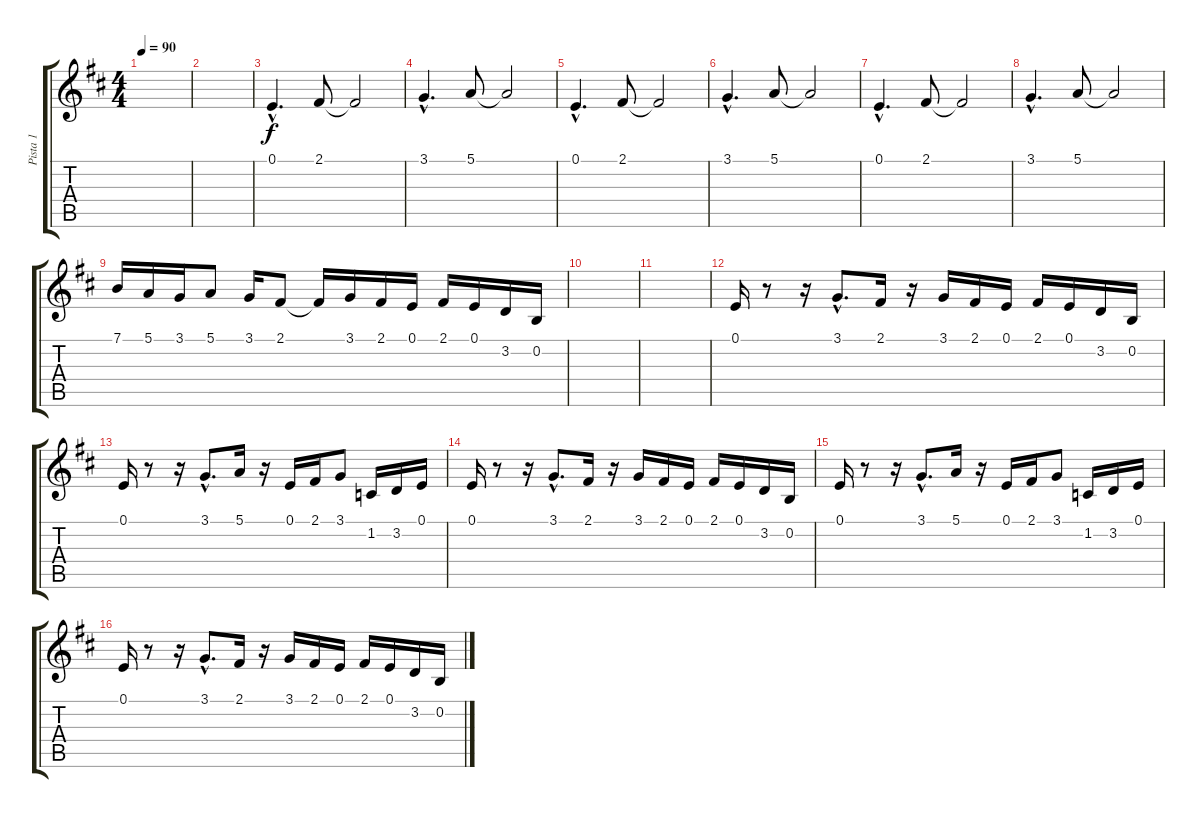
\track ("Pista 1" "Pista 1") {instrument lead1square}
\staff {score tabs}
\tuning (E4 B3 G3 D3 A2 E2) {hide}
\ts (4 4)
\tempo 90
\clef g2
\ks d
|
|
0.1{hac}.4{d} 2.1.8 2.1{t}.2 |
3.1{hac}.4{d} 5.1.8 5.1{t}.2 |
0.1{hac}.4{d} 2.1.8 2.1{t}.2 |
3.1{hac}.4{d} 5.1.8 5.1{t}.2 |
0.1{hac}.4{d} 2.1.8 2.1{t}.2 |
3.1{hac}.4{d} 5.1.8 5.1{t}.2 |
7.1.16 5.1.16 3.1.16 5.1.8 3.1.16 2.1.8 2.1{t}.16 3.1.16 2.1.16 0.1.16 2.1.16 0.1.16 3.2.16 0.2.16 |
|
|
0.1.16 r.8 r.16 3.1{hac}.8{d} 2.1.16 r.16 3.1.16 2.1.16 0.1.16 2.1.16 0.1.16 3.2.16 0.2.16 |
0.1.16 r.8 r.16 3.1{hac}.8{d} 5.1.16 r.16 0.1.16 2.1.16 3.1.8 1.2.16 3.2.16 0.1.16 |
0.1.16 r.8 r.16 3.1{hac}.8{d} 2.1.16 r.16 3.1.16 2.1.16 0.1.16 2.1.16 0.1.16 3.2.16 0.2.16 |
0.1.16 r.8 r.16 3.1{hac}.8{d} 5.1.16 r.16 0.1.16 2.1.16 3.1.8 1.2.16 3.2.16 0.1.16 |
0.1.16 r.8 r.16 3.1{hac}.8{d} 2.1.16 r.16 3.1.16 2.1.16 0.1.16 2.1.16 0.1.16 3.2.16 0.2.16
